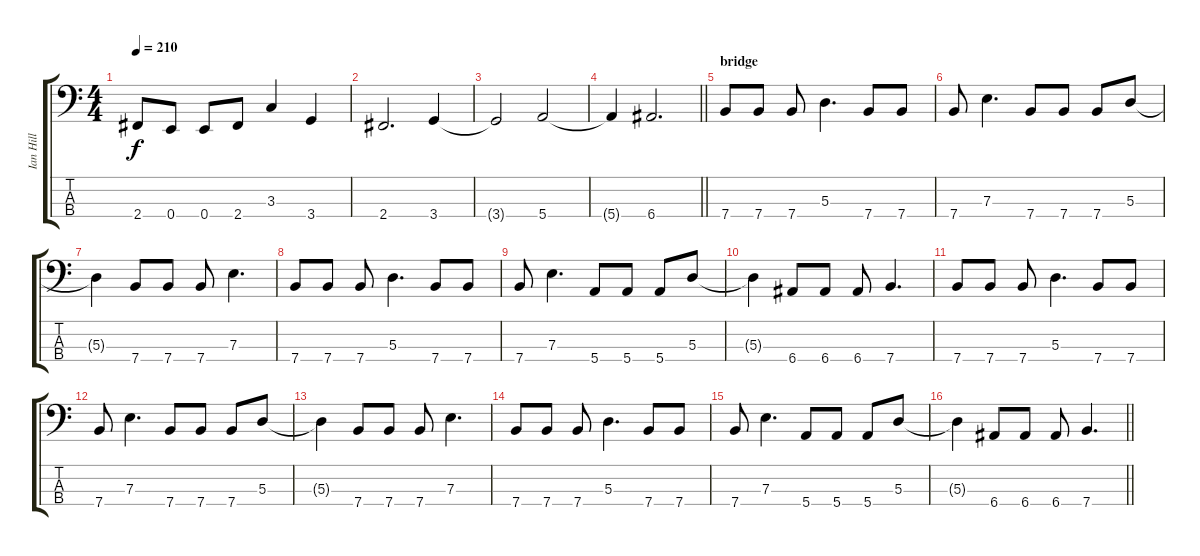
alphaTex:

\track ("Ian Hill" "Ian Hill") {instrument electricbassfinger}
\staff {score tabs}
\tuning (G2 D2 A1 E1) {hide}
\ts (4 4)
\tempo 210
\clef f4
\ks c
2.4.8{dy f} 0.4.8 0.4.8 2.4.8 3.3.4 3.4.4 |
2.4.2{d} 3.4.4 |
3.4{t}.2 5.4.2 |
\barLineRight lightlight
5.4{t}.4 6.4.2{d} |
\section ("" "bridge")
7.4.8 7.4.8 7.4.8 5.3.4{d} 7.4.8 7.4.8 |
7.4.8 7.3.4{d} 7.4.8 7.4.8 7.4.8 5.3.8 |
5.3{t}.4 7.4.8 7.4.8 7.4.8 7.3.4{d} |
7.4.8 7.4.8 7.4.8 5.3.4{d} 7.4.8 7.4.8 |
7.4.8 7.3.4{d} 5.4.8 5.4.8 5.4.8 5.3.8 |
5.3{t}.4 6.4.8 6.4.8 6.4.8 7.4.4{d} |
7.4.8 7.4.8 7.4.8 5.3.4{d} 7.4.8 7.4.8 |
7.4.8 7.3.4{d} 7.4.8 7.4.8 7.4.8 5.3.8 |
5.3{t}.4 7.4.8 7.4.8 7.4.8 7.3.4{d} |
7.4.8 7.4.8 7.4.8 5.3.4{d} 7.4.8 7.4.8 |
7.4.8 7.3.4{d} 5.4.8 5.4.8 5.4.8 5.3.8 |
\barLineRight lightlight
5.3{t}.4 6.4.8 6.4.8 6.4.8 7.4.4{d}
